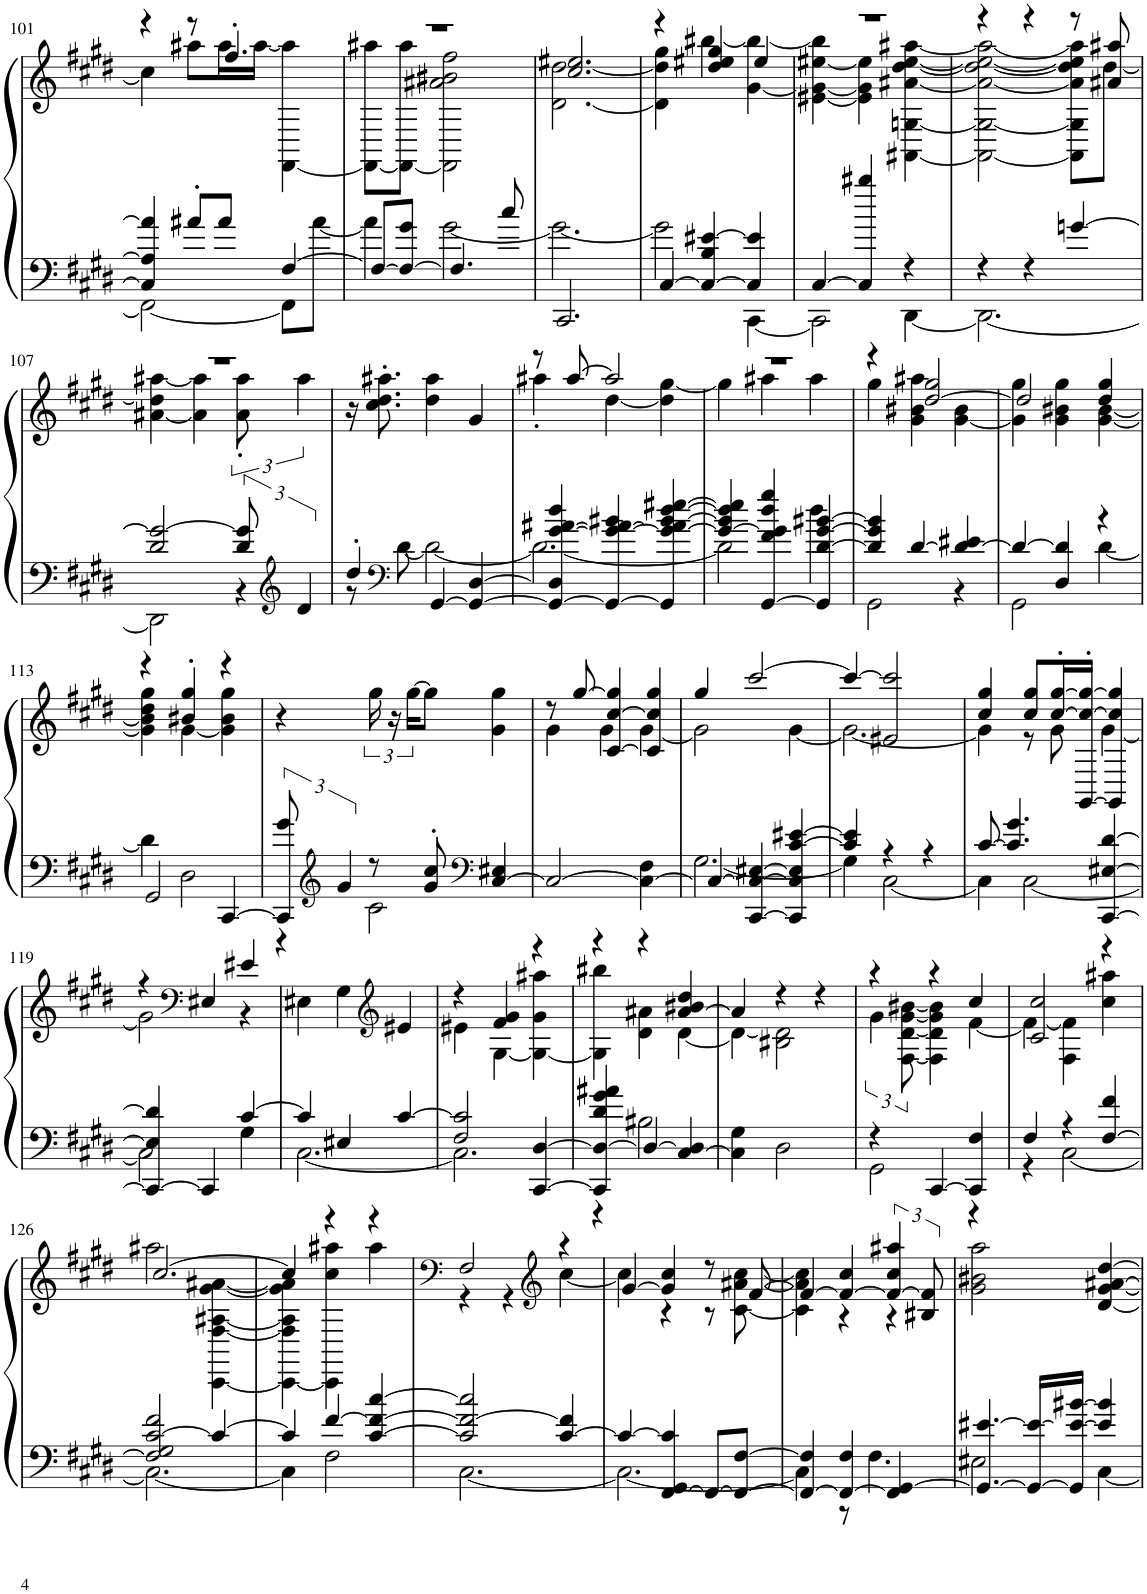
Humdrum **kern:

**kern	**kern
*part1	*part1
*staff2	*staff1
*I"Piano	*
*I'Pno.	*
!!LO:PB:g=z
*clefF4	*clefG2
*k[f#c#g#d#]	*k[f#c#g#d#]
*M3/4	*M3/4
=101	=101
*^	*^
4C#/] 4A#/] 4a#/]	2FF#\_	4r	4cc#\]
8a#X'/L	.	8r	8aa#X\L
8a#/J	.	4.ff#'/	16aa#\L
.	.	.	[16aa#\JJ
[4F#/	8FF#\L]	.	[4FF#\ 4aa#\]
.	[8a#\J	.	.
=102	=102	=102	=102
8F#/L_	4a#\]	2.r	8FF#\_ 8aa#X\L
8F#/_ 8g#/J	.	.	8FF#\_ 8aa#\J
4.F#/]	[2g#\	.	2FF#\] 2a#X\ 2b#X\ 2ff#\
8cc#/	.	.	.
=103	=103	=103	=103
2.CC#/	2.g#\_	2.cc#/ 2.ee#X/	[2.d#\ [2.dd#\
=104	=104	=104	=104
[4C#/	2g#\]	4r	4d#\] 4dd#\] 4gg#\
4C#/_ 4B/ [4e#X/	.	4dd#/ 4ee#X/ 4gg#/	[4bb#X\
4C#/] 4e#/]	[4CC#\	4ee#/	[4g#\ 4bb#\_
=105	=105	=105	=105
[4C#/	2CC#\]	2.r	[4e#X\ 4g#\_ [4ee#X\ 4bb#\]
4C#/] 4bb#X/	.	.	4e#\] 4g#\] 4ee#\]
4r	[4DD#\	.	[4AA#X\ [4Gn\ [4a#X\ [4dd#\ [4ee#\ [4aa#X\
=106	=106	=106	=106
4r	2.DD#\_	4r	2AA#\_ 2G\_ 2a#\_ 2dd#\_ 2ee#\_ 2aa#\_
4r	.	4r	.
[4gn/	.	8r	8AA#\] 8G\] 8a#\] 8dd#\] 8ee#\] 8aa#\]L
.	.	8a#X/ 8aa#X/	[8dd#\J
!!LO:LB:g=z	!!
=107	=107	=107	=107
2d#/ 2g/_	2DD#\]	2.r	[4a#X\ 4dd#\] [4aa#X\
.	.	.	4a#\] 4aa#\]
12d#/ 12g/]	4r	.	12a#\' 12aa#\'
*clefG2	*	*	*
6d#/	.	.	6aa#\
*	*	*v	*v
=108	=108	=108
4dd#'/	8r	16r
.	.	8.cc#\' 8.dd#\' 8.aa#X\'
*clefF4	*	*
.	[8d#\	.
[4GG#/	2d#\_	4dd#\ 4aa#\
4GG#/_ [4D#/	.	4g#/
=109	=109	=109
*	*	*^
4GG#/_ 4D#/] [4g#/ [4a#X/ 4dd#/	2.d#\_	8r	4aa#X'\
.	.	[8aa#/	.
4GG#/_ 4g#/_ 4a#/_ 4b#X/	.	2aa#/]	[4dd#\
4GG#/] 4g#/_ 4a#/] [4b#/ [4dd#/ [4ee#X/	.	.	4dd#\] [4gg#\
=110	=110	=110	=110
4g#/_ 4b#/] 4dd#/] 4ee#/]	2d#\]	2.r	4gg#\]
[4GG#/ 4f#/ 4g#/] 4dd#/ 4gg#/	.	.	4aa#X\
4GG#/] [4d#/ [4g#/ [4b#X/	4dd#\	.	4aa#\
=111	=111	=111	=111
4d#/] 4g#/] 4b#/]	2GG#\	4r	4gg#\
[4d#/	.	[2dd#/ 2gg#/	4g#\ 4b#X\ 4aa#X\
4d#/_ 4e#X/	4r	.	[4g#\ 4b#\
=112	=112	=112	=112
4d#/_	2GG#\	2dd#/]	4g#\] 4gg#\
4D#/ 4d#/]	.	.	4g#\ 4b#X\ 4gg#\
4r	[4d#\	4dd#/ 4gg#/	[4g#\ [4b#\
!!LO:LB:g=z	!!
=113	=113	=113	=113
2GG#/	4d#\]	4r	4g#\] 4b#\] 4dd#\ 4gg#\
.	2D#\	4b#X/' 4gg#/'	[4g#\
[4CC#/	.	4r	4g#\] 4b#\ 4gg#\
*	*	*v	*v
=114	=114	=114
12CC#/] 12g#/	4r	4r
*clefG2	*	*
6g#/	.	.
8r	2c#\	24gg#\
.	.	24r
.	.	[24gg#\KL
8g#/' 8cc#/'	.	8gg#\J]
*clefF4	*	*
[4C#/ 4E#X/	.	4g#\ 4gg#\
*v	*v	*
=115	=115
*	*^
2C#/_	8r	4g#\
.	[8gg#/	.
.	[4c#/ [4cc#/ 4gg#/]	4g#\
4C#\_ 4F#\	4c#/] 4cc#/] 4gg#/	[4g#\
=116	=116	=116
*^	*	*
4C#/_	[2.G#\	4gg#/	2g#\]
[4CC#/ 4C#/_ [4E#X/	.	[2ccc#/	.
4CC#/] 4C#/] 4E#/] [4c#/ [4e#X/	.	.	[4g#\
=117	=117	=117	=117
4c#/] 4e#/]	4G#\]	4ccc#/_	2.g#\_
4r	[2C#\	2e#X/ 2ccc#/]	.
4r	.	.	.
=118	=118	=118	=118
[8c#/	4C#\]	4cc#/ 4gg#/	4g#\]
4.c#/] 4.g#/	.	.	.
.	[2C#\	8cc#/ 8gg#/L	8r
.	.	[16cc#/' [16gg#/'L	8g#\
.	.	[16GG#/' 16cc#/_' 16gg#/_'JJ	.
[4CC#/ [4E#X/ [4d#/	.	4GG#/] 4cc#/] 4gg#/]	[4g#\
!!LO:LB:g=z	!!
=119	=119	=119	=119
4CC#/_ 4E#/] 4d#/]	2C#\]	4r	2g#\]
*	*	*clefF4	*
4CC#/]	.	4E#X/	.
[4c#/	4G#\	4e#X/	4r
*	*	*v	*v
=120	=120	=120
4c#/]	[2.C#\	4E#X\
4E#X/	.	4G#\
*	*	*clefG2
[4c#/	.	4e#X/
=121	=121	=121
*	*	*^
2F#/ 2c#/]	2.C#\]	4r	4e#X\
.	.	4f#/ 4g#/	[4G#\
[4CC#/ [4D#/	.	4r	4G#\_ 4g#\ 4aa#X\
=122	=122	=122	=122
4CC#/] 4D#/_ 4d#/ 4g#/ 4a#X/	4r	4r	4G#\] 4bb#X\
4D#/_	2B#X\	4r	4d#\ 4a#X\
[4C#/ 4D#/]	.	[4a#/ 4b#X/ 4dd#/	[4d#\
*v	*v	*	*
=123	=123	=123
4C#\] 4G#\	4a#/]	4d#\_
2D#\	4r	2B#X\ 2d#\]
.	4r	.
=124	=124	=124
*^	*	*
4r	2GG#\	4r	6g#\
.	.	.	[12F#\ [12d#\ [12g#\ [12b#X\
[4CC#/	.	4r	4F#\] 4d#\] 4g#\] 4b#\]
4CC#/] 4F#/	4r	4cc#/	[4f#\
=125	=125	=125	=125
4F#/	4r	2c#/ 2cc#/	4f#\_
4r	[2C#\	.	4F#\ 4f#\]
[4F#/ 4f#/	.	4r	4cc#\ 4aa#X\
!!LO:LB:g=z	!!
=126	=126	=126	=126
2F#/] 2G#/ [2c#/ 2f#/	2.C#\_	[2.cc#/	2aa#X\
4c#/_	.	.	[4CC#\ [4F#\ [4A#X\ [4g#\ [4a#X\
=127	=127	=127	=127
4c#/]	4C#\]	4cc#/]	4CC#\_ 4F#\] 4A#\] 4g#\] 4a#\]
[4f#/	2F#\	4r	4CC#\] 4cc#\ 4aa#X\
[4c#/ 4f#/_ [4cc#/	.	4r	4aa#\
=128	=128	=128	=128
*	*	*clefF4	*
2c#/] 2f#/_ 2cc#/]	[2.C#\	2F#/	4r
.	.	.	4r
*	*	*clefG2	*
[4c#/ 4f#/]	.	4r	[4cc#\
=129	=129	=129	=129
4c#/_	2.C#\_	[4g#/	4cc#\]
[4FF#/ 4GG#/ 4c#/]	.	4g#/] 4cc#/	4r
8FF#/L_	.	8r	8r
8FF#/_ [8F#/J	.	[8f#/	[8c#\ [8a#X\ [8cc#\
=130	=130	=130	=130
4FF#/_ 4F#/]	4C#\]	4f#/_	4c#\] 4a#\] 4cc#\]
4FF#/_ 4F#/	8r	4f#/_ 4cc#/	4r
.	4.F#\	.	.
4FF#/] [4GG#/	.	6f#/_ 6cc#/ 6aa#X/	4r
.	.	12B#X/ 12f#/]	.
*	*	*v	*v
=131	=131	=131
4.GG#/_ [4.e#X/	2E#X\	2g#\ 2b#X\ 2aa\
16GG#/_ 16e#/_LL	.	.
16GG#/] 16e#/_ [16b#X/JJ	.	.
4e#/] 4b#/]	[4C#\	[4d#/ [4g#/ [4a#X/ [4dd#/
*v	*v	*
=	=
*-	*-
